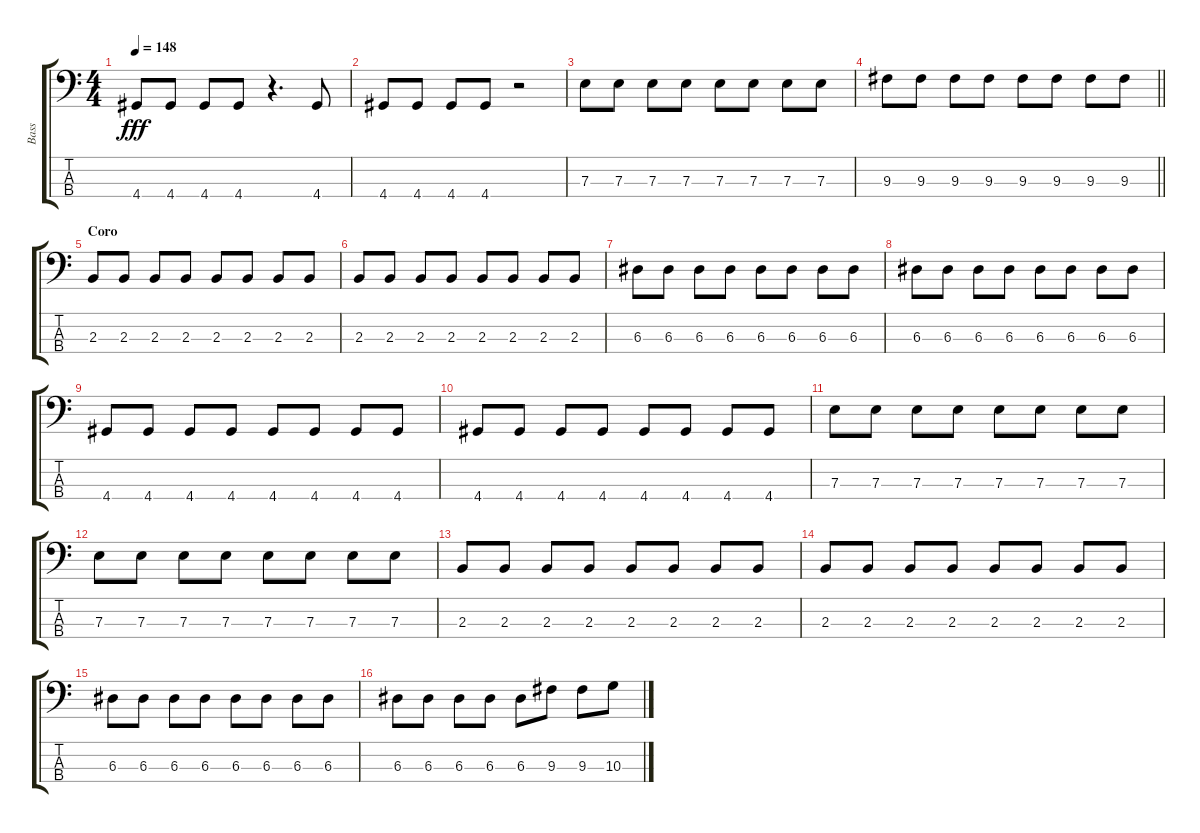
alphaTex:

\track ("Bass" "Bass") {instrument electricbassfinger}
\staff {score tabs}
\tuning (G2 D2 A1 E1) {hide}
\ts (4 4)
\tempo 148
\clef f4
\ks c
4.4.8{dy fff} 4.4.8 4.4.8 4.4.8 r.4{d} 4.4.8 |
4.4.8 4.4.8 4.4.8 4.4.8 r.2 |
7.3.8 7.3.8 7.3.8 7.3.8 7.3.8 7.3.8 7.3.8 7.3.8 |
\barLineRight lightlight
9.3.8 9.3.8 9.3.8 9.3.8 9.3.8 9.3.8 9.3.8 9.3.8 |
\section ("" "Coro")
2.3.8 2.3.8 2.3.8 2.3.8 2.3.8 2.3.8 2.3.8 2.3.8 |
2.3.8 2.3.8 2.3.8 2.3.8 2.3.8 2.3.8 2.3.8 2.3.8 |
6.3.8 6.3.8 6.3.8 6.3.8 6.3.8 6.3.8 6.3.8 6.3.8 |
6.3.8 6.3.8 6.3.8 6.3.8 6.3.8 6.3.8 6.3.8 6.3.8 |
4.4.8 4.4.8 4.4.8 4.4.8 4.4.8 4.4.8 4.4.8 4.4.8 |
4.4.8 4.4.8 4.4.8 4.4.8 4.4.8 4.4.8 4.4.8 4.4.8 |
7.3.8 7.3.8 7.3.8 7.3.8 7.3.8 7.3.8 7.3.8 7.3.8 |
7.3.8 7.3.8 7.3.8 7.3.8 7.3.8 7.3.8 7.3.8 7.3.8 |
2.3.8 2.3.8 2.3.8 2.3.8 2.3.8 2.3.8 2.3.8 2.3.8 |
2.3.8 2.3.8 2.3.8 2.3.8 2.3.8 2.3.8 2.3.8 2.3.8 |
6.3.8 6.3.8 6.3.8 6.3.8 6.3.8 6.3.8 6.3.8 6.3.8 |
6.3.8 6.3.8 6.3.8 6.3.8 6.3.8 9.3.8 9.3.8 10.3.8
